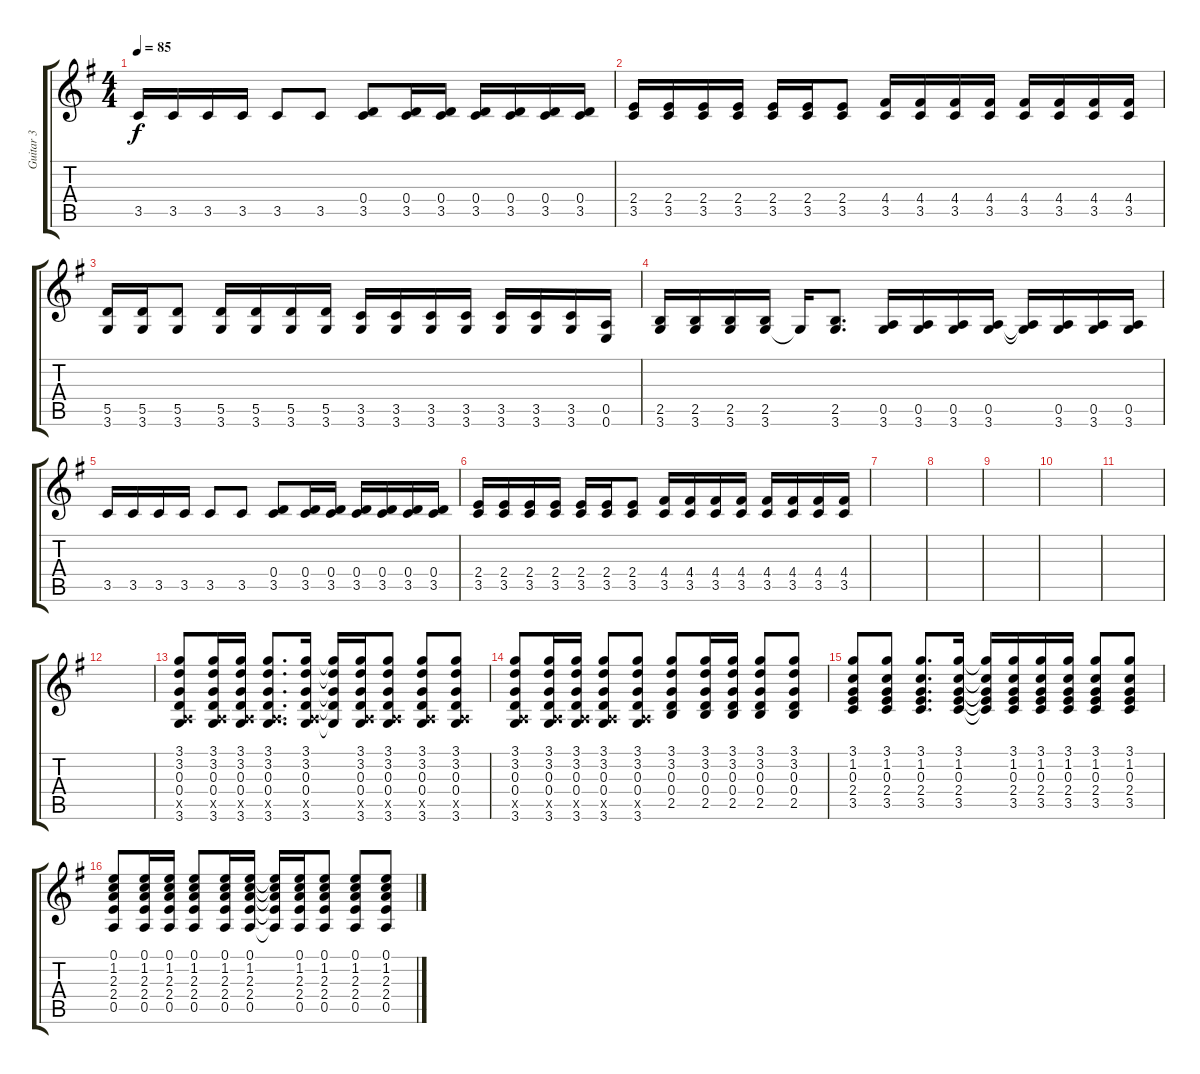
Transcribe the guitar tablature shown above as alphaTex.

\track ("Guitar 3" "Guitar 3") {instrument overdrivenguitar}
\staff {score tabs}
\tuning (E4 B3 G3 D3 A2 E2) {hide}
\ts (4 4)
\tempo 85
\clef g2
\ks g
3.5.16{dy f} 3.5.16 3.5.16 3.5.16 3.5.8 3.5.8 (0.4 3.5).8 (0.4 3.5).16 (0.4 3.5).16 (0.4 3.5).16 (0.4 3.5).16 (0.4 3.5).16 (0.4 3.5).16 |
(2.4 3.5).16 (2.4 3.5).16 (2.4 3.5).16 (2.4 3.5).16 (2.4 3.5).16 (2.4 3.5).16 (2.4 3.5).8 (4.4 3.5).16 (4.4 3.5).16 (4.4 3.5).16 (4.4 3.5).16 (4.4 3.5).16 (4.4 3.5).16 (4.4 3.5).16 (4.4 3.5).16 |
(5.5 3.6).16 (5.5 3.6).16 (5.5 3.6).8 (5.5 3.6).16 (5.5 3.6).16 (5.5 3.6).16 (5.5 3.6).16 (3.5 3.6).16 (3.5 3.6).16 (3.5 3.6).16 (3.5 3.6).16 (3.5 3.6).16 (3.5 3.6).16 (3.5 3.6).16 (0.5 0.6).16 |
(2.5 3.6).16 (2.5 3.6).16 (2.5 3.6).16 (2.5 3.6).16 3.6{t}.16 (2.5 3.6).8{d} (0.5 3.6).16 (0.5 3.6).16 (0.5 3.6).16 (0.5 3.6).16 (0.5{t} 3.6{t}).16 (0.5 3.6).16 (0.5 3.6).16 (0.5 3.6).16 |
3.5.16 3.5.16 3.5.16 3.5.16 3.5.8 3.5.8 (0.4 3.5).8 (0.4 3.5).16 (0.4 3.5).16 (0.4 3.5).16 (0.4 3.5).16 (0.4 3.5).16 (0.4 3.5).16 |
(2.4 3.5).16 (2.4 3.5).16 (2.4 3.5).16 (2.4 3.5).16 (2.4 3.5).16 (2.4 3.5).16 (2.4 3.5).8 (4.4 3.5).16 (4.4 3.5).16 (4.4 3.5).16 (4.4 3.5).16 (4.4 3.5).16 (4.4 3.5).16 (4.4 3.5).16 (4.4 3.5).16 |
|
|
|
|
|
|
(3.1 3.2 0.3 0.4 0.5{x} 3.6).8 (3.1 3.2 0.3 0.4 0.5{x} 3.6).16 (3.1 3.2 0.3 0.4 0.5{x} 3.6).16 (3.1 3.2 0.3 0.4 0.5{x} 3.6).8{d} (3.1 3.2 0.3 0.4 0.5{x} 3.6).16 (3.1{t} 3.2{t} 0.3{t} 0.4{t} 3.6{t}).16 (3.1 3.2 0.3 0.4 0.5{x} 3.6).16 (3.1 3.2 0.3 0.4 0.5{x} 3.6).8 (3.1 3.2 0.3 0.4 0.5{x} 3.6).8 (3.1 3.2 0.3 0.4 0.5{x} 3.6).8 |
(3.1 3.2 0.3 0.4 0.5{x} 3.6).8 (3.1 3.2 0.3 0.4 0.5{x} 3.6).16 (3.1 3.2 0.3 0.4 0.5{x} 3.6).16 (3.1 3.2 0.3 0.4 0.5{x} 3.6).8 (3.1 3.2 0.3 0.4 0.5{x} 3.6).8 (3.1 3.2 0.3 0.4 2.5).8 (3.1 3.2 0.3 0.4 2.5).16 (3.1 3.2 0.3 0.4 2.5).16 (3.1 3.2 0.3 0.4 2.5).8 (3.1 3.2 0.3 0.4 2.5).8 |
(3.1 1.2 0.3 2.4 3.5).8 (3.1 1.2 0.3 2.4 3.5).8 (3.1 1.2 0.3 2.4 3.5).8{d} (3.1 1.2 0.3 2.4 3.5).16 (3.1{t} 1.2{t} 0.3{t} 2.4{t} 3.5{t}).16 (3.1 1.2 0.3 2.4 3.5).16 (3.1 1.2 0.3 2.4 3.5).16 (3.1 1.2 0.3 2.4 3.5).16 (3.1 1.2 0.3 2.4 3.5).8 (3.1 1.2 0.3 2.4 3.5).8 |
(0.1 1.2 2.3 2.4 0.5).8 (0.1 1.2 2.3 2.4 0.5).16 (0.1 1.2 2.3 2.4 0.5).16 (0.1 1.2 2.3 2.4 0.5).8 (0.1 1.2 2.3 2.4 0.5).16 (0.1 1.2 2.3 2.4 0.5).16 (0.1{t} 1.2{t} 2.3{t} 2.4{t} 0.5{t}).16 (0.1 1.2 2.3 2.4 0.5).16 (0.1 1.2 2.3 2.4 0.5).8 (0.1 1.2 2.3 2.4 0.5).8 (0.1 1.2 2.3 2.4 0.5).8
